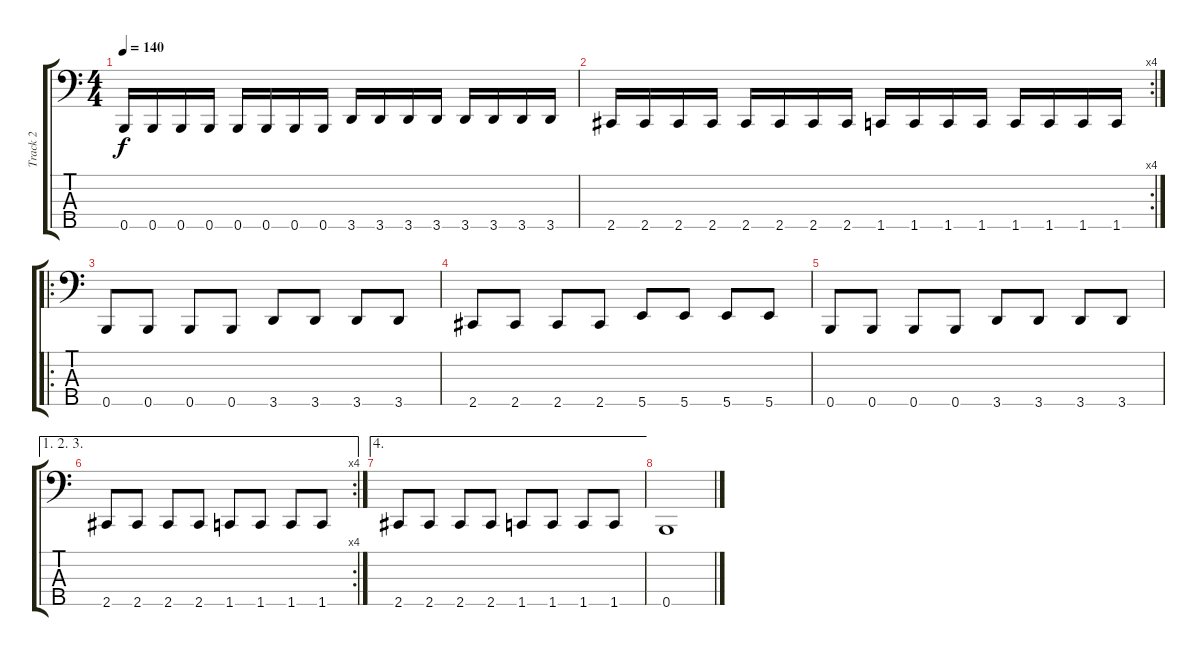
\track ("Track 2" "Track 2") {instrument electricbassfinger}
\staff {score tabs}
\tuning (G2 D2 A1 E1 B0) {hide}
\ts (4 4)
\tempo 140
\clef f4
\ks c
0.5.16{dy f} 0.5.16 0.5.16 0.5.16 0.5.16 0.5.16 0.5.16 0.5.16 3.5.16 3.5.16 3.5.16 3.5.16 3.5.16 3.5.16 3.5.16 3.5.16 |
\rc 4
2.5.16 2.5.16 2.5.16 2.5.16 2.5.16 2.5.16 2.5.16 2.5.16 1.5.16 1.5.16 1.5.16 1.5.16 1.5.16 1.5.16 1.5.16 1.5.16 |
\ro
0.5.8 0.5.8 0.5.8 0.5.8 3.5.8 3.5.8 3.5.8 3.5.8 |
2.5.8 2.5.8 2.5.8 2.5.8 5.5.8 5.5.8 5.5.8 5.5.8 |
0.5.8 0.5.8 0.5.8 0.5.8 3.5.8 3.5.8 3.5.8 3.5.8 |
\ae (1 2 3)
\rc 4
2.5.8 2.5.8 2.5.8 2.5.8 1.5.8 1.5.8 1.5.8 1.5.8 |
\ae 4
2.5.8 2.5.8 2.5.8 2.5.8 1.5.8 1.5.8 1.5.8 1.5.8 |
0.5.1
